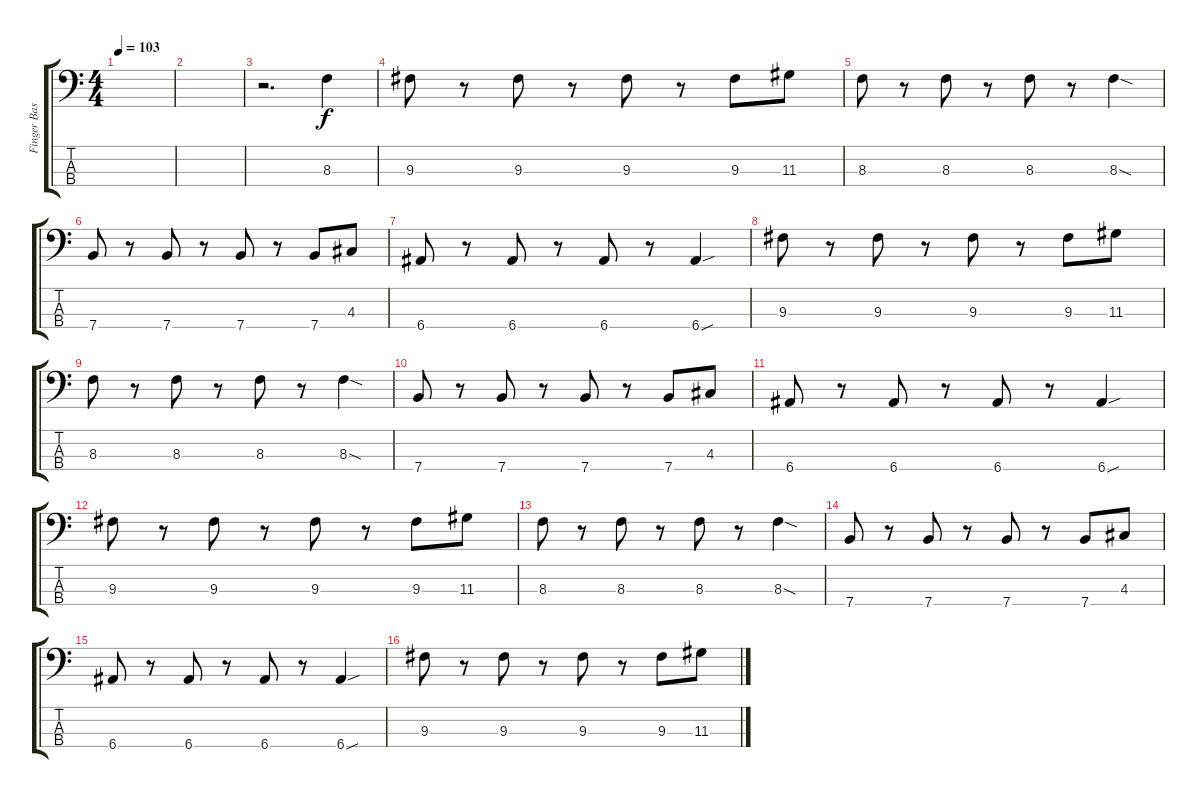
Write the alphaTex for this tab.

\track ("Finger Bass" "Finger Bas") {instrument electricbassfinger}
\staff {score tabs}
\tuning (G2 D2 A1 E1) {hide}
\ts (4 4)
\tempo 103
\clef f4
\ks c
|
|
r.2{d} 8.3.4 |
9.3.8 r.8 9.3.8 r.8 9.3.8 r.8 9.3.8 11.3.8 |
8.3.8 r.8 8.3.8 r.8 8.3.8 r.8 8.3{sod}.4 |
7.4.8 r.8 7.4.8 r.8 7.4.8 r.8 7.4.8 4.3.8 |
6.4.8 r.8 6.4.8 r.8 6.4.8 r.8 6.4{sou}.4 |
9.3.8 r.8 9.3.8 r.8 9.3.8 r.8 9.3.8 11.3.8 |
8.3.8 r.8 8.3.8 r.8 8.3.8 r.8 8.3{sod}.4 |
7.4.8 r.8 7.4.8 r.8 7.4.8 r.8 7.4.8 4.3.8 |
6.4.8 r.8 6.4.8 r.8 6.4.8 r.8 6.4{sou}.4 |
9.3.8 r.8 9.3.8 r.8 9.3.8 r.8 9.3.8 11.3.8 |
8.3.8 r.8 8.3.8 r.8 8.3.8 r.8 8.3{sod}.4 |
7.4.8 r.8 7.4.8 r.8 7.4.8 r.8 7.4.8 4.3.8 |
6.4.8 r.8 6.4.8 r.8 6.4.8 r.8 6.4{sou}.4 |
9.3.8 r.8 9.3.8 r.8 9.3.8 r.8 9.3.8 11.3.8
